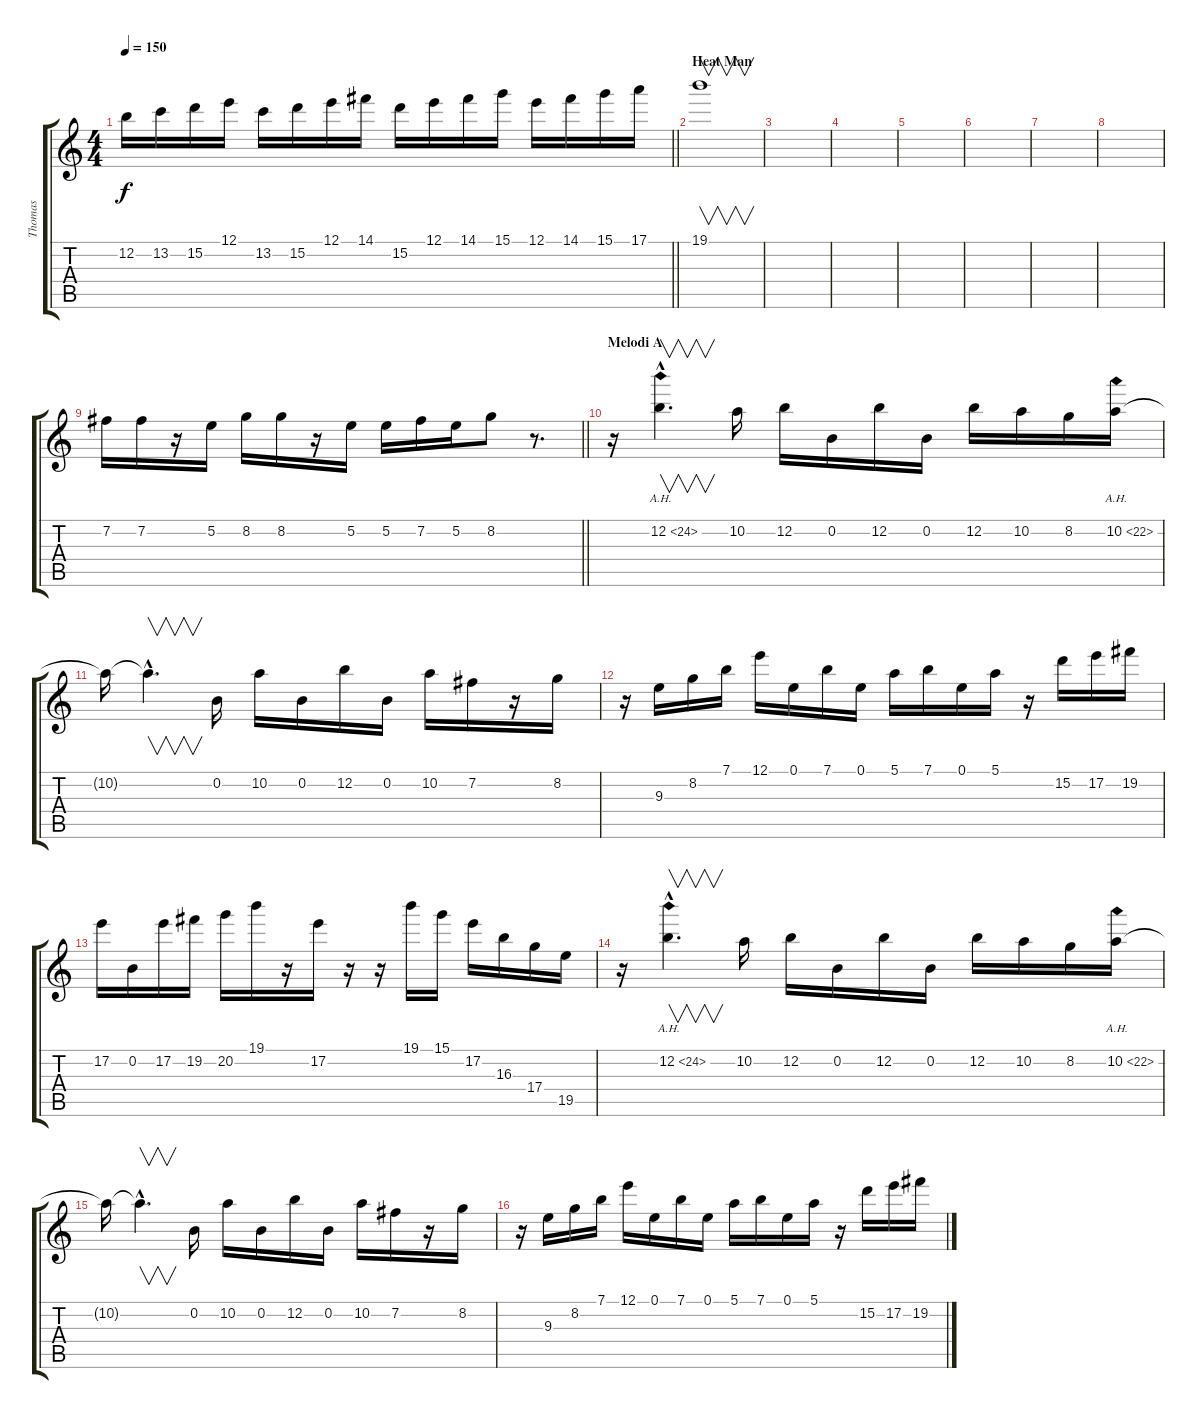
\track ("Thomas" "Thomas") {instrument distortionguitar}
\staff {score tabs}
\tuning (E4 B3 G3 D3 A2 E2) {hide}
\ts (4 4)
\tempo 150
\clef g2
\barLineRight lightlight
\ks c
12.2.16{dy f} 13.2.16 15.2.16 12.1.16 13.2.16 15.2.16 12.1.16 14.1.16 15.2.16 12.1.16 14.1.16 15.1.16 12.1.16 14.1.16 15.1.16 17.1.16 |
\section ("" "Heat Man")
19.1.1{v} |
|
|
|
|
|
|
\barLineRight lightlight
7.2.16 7.2.16 r.16 5.2.16 8.2.16 8.2.16 r.16 5.2.16 5.2.16 7.2.16 5.2.16 8.2.8 r.8{d} |
\section ("" "Melodi A")
r.16 12.2{ah 12 hac}.4{v d} 10.2.16 12.2.16 0.2.16 12.2.16 0.2.16 12.2.16 10.2.16 8.2.16 10.2{ah 12}.16 |
10.2{t}.16 10.2{hac t}.4{v d} 0.2.16 10.2.16 0.2.16 12.2.16 0.2.16 10.2.16 7.2.16 r.16 8.2.16 |
r.16 9.3.16 8.2.16 7.1.16 12.1.16 0.1.16 7.1.16 0.1.16 5.1.16 7.1.16 0.1.16 5.1.16 r.16 15.2.16 17.2.16 19.2.16 |
17.2.16 0.2.16 17.2.16 19.2.16 20.2.16 19.1.16 r.16 17.2.16 r.16 r.16 19.1.16 15.1.16 17.2.16 16.3.16 17.4.16 19.5.16 |
r.16 12.2{ah 12 hac}.4{v d} 10.2.16 12.2.16 0.2.16 12.2.16 0.2.16 12.2.16 10.2.16 8.2.16 10.2{ah 12}.16 |
10.2{t}.16 10.2{hac t}.4{v d} 0.2.16 10.2.16 0.2.16 12.2.16 0.2.16 10.2.16 7.2.16 r.16 8.2.16 |
r.16 9.3.16 8.2.16 7.1.16 12.1.16 0.1.16 7.1.16 0.1.16 5.1.16 7.1.16 0.1.16 5.1.16 r.16 15.2.16 17.2.16 19.2.16
